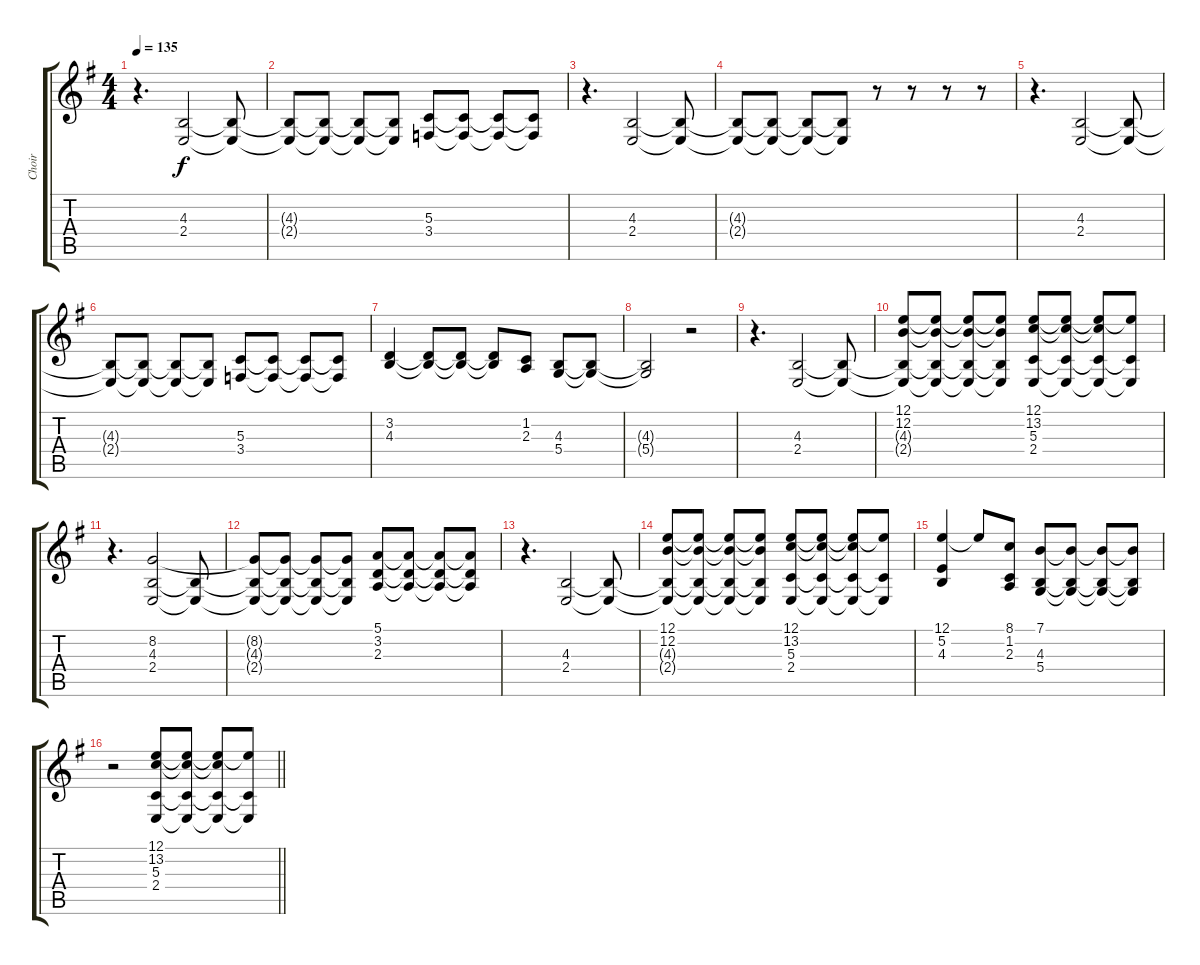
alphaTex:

\track ("Choir" "Choir") {instrument pad4choir}
\staff {score tabs}
\tuning (E4 B3 G3 D3 A2 E2) {hide}
\ts (4 4)
\section ("" "")
\tempo 135
\clef g2
\ks eminor
r.4{d dy f} (4.3 2.4).2 (4.3{t} 2.4{t}).8 |
(4.3{t} 2.4{t}).8 (4.3{t} 2.4{t}).8 (4.3{t} 2.4{t}).8 (4.3{t} 2.4{t}).8 (5.3 3.4).8 (5.3{t} 3.4{t}).8 (5.3{t} 3.4{t}).8 (5.3{t} 3.4{t}).8 |
r.4{d} (4.3 2.4).2 (4.3{t} 2.4{t}).8 |
(4.3{t} 2.4{t}).8 (4.3{t} 2.4{t}).8 (4.3{t} 2.4{t}).8 (4.3{t} 2.4{t}).8 r.8 r.8 r.8 r.8 |
r.4{d} (4.3 2.4).2 (4.3{t} 2.4{t}).8 |
(4.3{t} 2.4{t}).8 (4.3{t} 2.4{t}).8 (4.3{t} 2.4{t}).8 (4.3{t} 2.4{t}).8 (5.3 3.4).8 (5.3{t} 3.4{t}).8 (5.3{t} 3.4{t}).8 (5.3{t} 3.4{t}).8 |
(3.2 4.3).4 (3.2{t} 4.3{t}).8 (3.2{t} 4.3{t}).8 (3.2{t} 4.3{t}).8 (1.2 2.3).8 (4.3 5.4).8 (4.3{t} 5.4{t}).8 |
(4.3{t} 5.4{t}).2 r.2 |
r.4{d} (4.3 2.4).2 (4.3{t} 2.4{t}).8 |
(12.1 12.2 4.3{t} 2.4{t}).8 (12.1{t} 12.2{t} 4.3{t} 2.4{t}).8 (12.1{t} 12.2{t} 4.3{t} 2.4{t}).8 (12.1{t} 12.2{t} 4.3{t} 2.4{t}).8 (12.1 13.2 5.3 2.4).8 (12.1{t} 13.2{t} 5.3{t} 2.4{t}).8 (12.1{t} 13.2{t} 5.3{t} 2.4{t}).8 (12.1{t} 5.3{t} 2.4{t}).8 |
r.4{d} (8.2 4.3 2.4).2 (4.3{t} 2.4{t}).8 |
(8.2{t} 4.3{t} 2.4{t}).8 (8.2{t} 4.3{t} 2.4{t}).8 (8.2{t} 4.3{t} 2.4{t}).8 (8.2{t} 4.3{t} 2.4{t}).8 (5.1 3.2 2.3).8 (5.1{t} 3.2{t} 2.3{t}).8 (5.1{t} 3.2{t} 2.3{t}).8 (5.1{t} 3.2{t} 2.3{t}).8 |
r.4{d} (4.3 2.4).2 (4.3{t} 2.4{t}).8 |
(12.1 12.2 4.3{t} 2.4{t}).8 (12.1{t} 12.2{t} 4.3{t} 2.4{t}).8 (12.1{t} 12.2{t} 4.3{t} 2.4{t}).8 (12.1{t} 12.2{t} 4.3{t} 2.4{t}).8 (12.1 13.2 5.3 2.4).8 (12.1{t} 13.2{t} 5.3{t} 2.4{t}).8 (12.1{t} 13.2{t} 5.3{t} 2.4{t}).8 (12.1{t} 5.3{t} 2.4{t}).8 |
(12.1 5.2 4.3).4 12.1{t}.8 (8.1 1.2 2.3).8 (7.1 4.3 5.4).8 (7.1{t} 4.3{t} 5.4{t}).8 (7.1{t} 4.3{t} 5.4{t}).8 (7.1{t} 4.3{t} 5.4{t}).8 |
\barLineRight lightlight
r.2 (12.1 13.2 5.3 2.4).8 (12.1{t} 13.2{t} 5.3{t} 2.4{t}).8 (12.1{t} 13.2{t} 5.3{t} 2.4{t}).8 (12.1{t} 5.3{t} 2.4{t}).8
